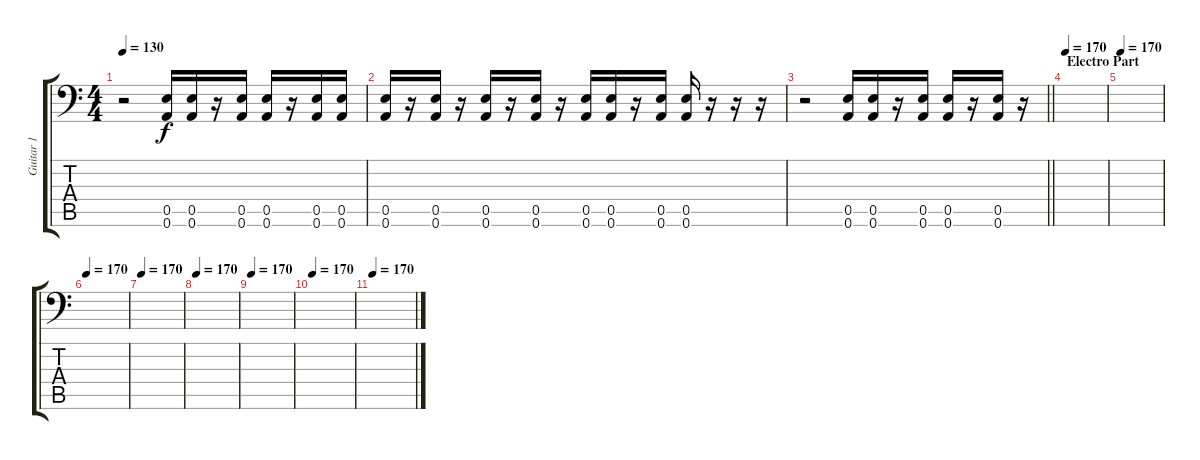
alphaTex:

\track ("Guitar 1" "Guitar 1") {instrument distortionguitar}
\staff {score tabs}
\tuning (B3 Gb3 D3 A2 E2 A1) {hide}
\ts (4 4)
\tempo 130
\clef f4
\ks c
r.2{dy f} (0.5 0.6).16 (0.5 0.6).16 r.16 (0.5 0.6).16 (0.5 0.6).16 r.16 (0.5 0.6).16 (0.5 0.6).16 |
(0.5 0.6).16 r.16 (0.5 0.6).16 r.16 (0.5 0.6).16 r.16 (0.5 0.6).16 r.16 (0.5 0.6).16 (0.5 0.6).16 r.16 (0.5 0.6).16 (0.5 0.6).16 r.16 r.16 r.16 |
\barLineRight lightlight
r.2 (0.5 0.6).16 (0.5 0.6).16 r.16 (0.5 0.6).16 (0.5 0.6).16 r.16 (0.5 0.6).16 r.16 |
\section ("" "Electro Part")
\tempo 170
|
\tempo 170
|
\tempo 170
|
\tempo 170
|
\tempo 170
|
\tempo 170
|
\tempo 170
|
\tempo 170
